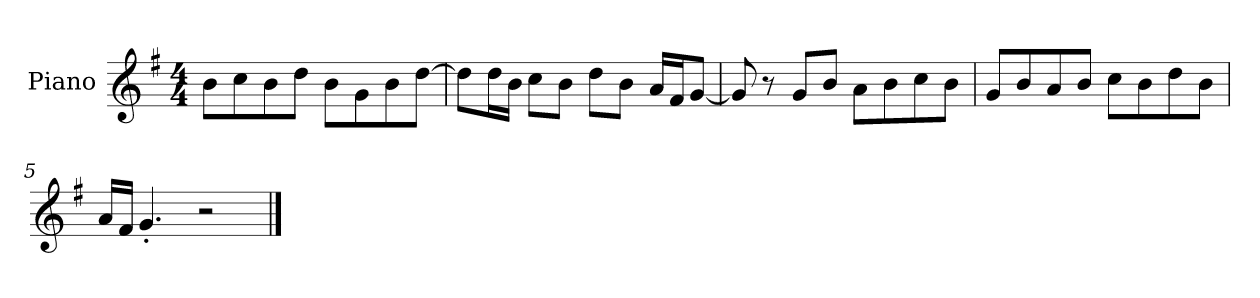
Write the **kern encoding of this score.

**kern
*part1
*staff1
*I"Piano
*I'P-no
*clefG2
*k[f#]
*M4/4
*MM90
=1
8b\L
8cc\
8b\
8dd\J
8b\L
8g\
8b\
[8dd\J
=2
8dd\L]
16dd\L
16b\JJ
8cc\L
8b\J
8dd\L
8b\J
16a/LL
16f#/J
[8g/J
=3
8g/]
8r
8g/L
8b/J
8a\L
8b\
8cc\
8b\J
=4
8g/L
8b/
8a/
8b/J
8cc\L
8b\
8dd\
8b\J
=5
16a/LL
16f#/JJ
4.g'/
2r
==
*-
